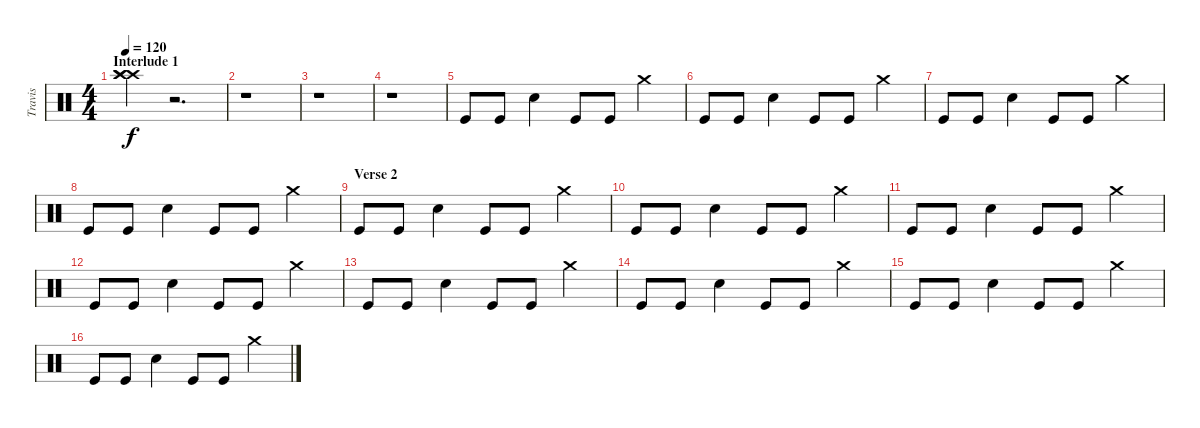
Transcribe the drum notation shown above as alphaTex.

\track ("Travis " "Travis ") {instrument percussion}
\staff {score}
\articulation defaults
\ts (4 4)
\section ("" "Interlude 1")
\tempo 120
\clef neutral
\ks c
("Crash high (hit)"{t} "Crash high (hit)"{t} "Crash high (hit)"{t}).4{dy f} r.2{d} |
r.1 |
r.1 |
r.1 |
"Kick (hit)".8 "Kick (hit)".8 "Snare (hit) 2".4 "Kick (hit)".8 "Kick (hit)".8 "Crash medium (hit)".4 |
"Kick (hit)".8 "Kick (hit)".8 "Snare (hit) 2".4 "Kick (hit)".8 "Kick (hit)".8 "Crash medium (hit)".4 |
"Kick (hit)".8 "Kick (hit)".8 "Snare (hit) 2".4 "Kick (hit)".8 "Kick (hit)".8 "Crash medium (hit)".4 |
"Kick (hit)".8 "Kick (hit)".8 "Snare (hit) 2".4 "Kick (hit)".8 "Kick (hit)".8 "Crash medium (hit)".4 |
\section ("" "Verse 2")
"Kick (hit)".8 "Kick (hit)".8 "Snare (hit) 2".4 "Kick (hit)".8 "Kick (hit)".8 "Crash medium (hit)".4 |
"Kick (hit)".8 "Kick (hit)".8 "Snare (hit) 2".4 "Kick (hit)".8 "Kick (hit)".8 "Crash medium (hit)".4 |
"Kick (hit)".8 "Kick (hit)".8 "Snare (hit) 2".4 "Kick (hit)".8 "Kick (hit)".8 "Crash medium (hit)".4 |
"Kick (hit)".8 "Kick (hit)".8 "Snare (hit) 2".4 "Kick (hit)".8 "Kick (hit)".8 "Crash medium (hit)".4 |
"Kick (hit)".8 "Kick (hit)".8 "Snare (hit) 2".4 "Kick (hit)".8 "Kick (hit)".8 "Crash medium (hit)".4 |
"Kick (hit)".8 "Kick (hit)".8 "Snare (hit) 2".4 "Kick (hit)".8 "Kick (hit)".8 "Crash medium (hit)".4 |
"Kick (hit)".8 "Kick (hit)".8 "Snare (hit) 2".4 "Kick (hit)".8 "Kick (hit)".8 "Crash medium (hit)".4 |
"Kick (hit)".8 "Kick (hit)".8 "Snare (hit) 2".4 "Kick (hit)".8 "Kick (hit)".8 "Crash medium (hit)".4
